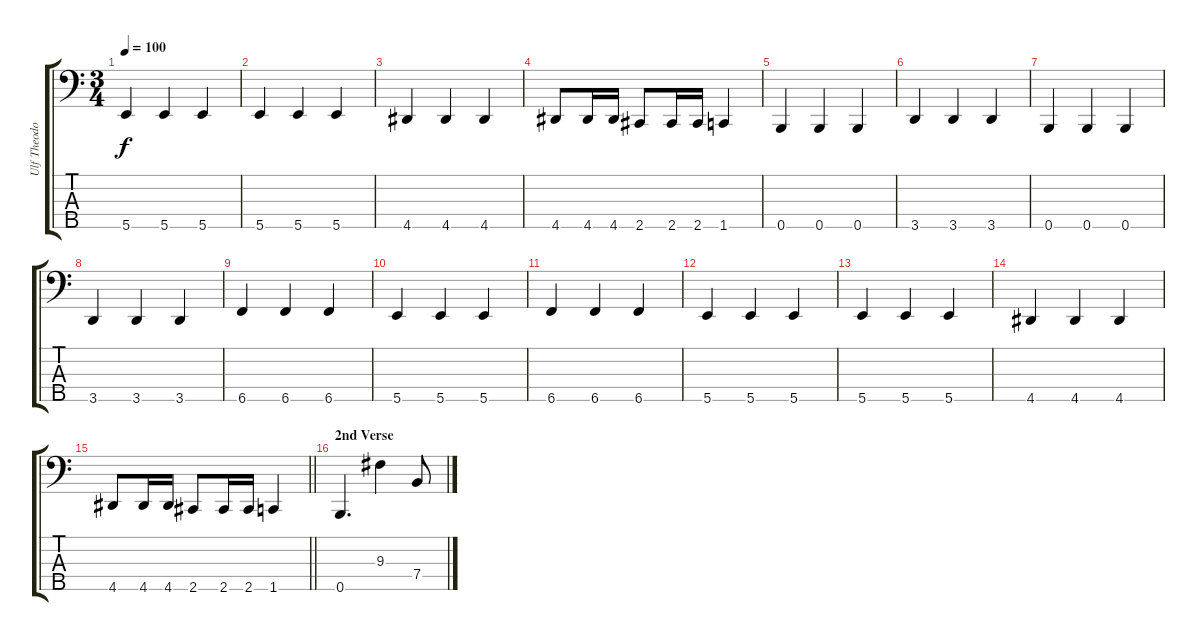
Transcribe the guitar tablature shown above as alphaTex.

\track ("Ulf Theodor Schwadorf (Bass)" "Ulf Theodo") {instrument electricbassfinger}
\staff {score tabs}
\tuning (G2 D2 A1 E1 B0) {hide}
\ts (3 4)
\tempo 100
\clef f4
\ks c
5.5.4{dy f} 5.5.4 5.5.4 |
5.5.4 5.5.4 5.5.4 |
4.5.4 4.5.4 4.5.4 |
4.5.8 4.5.16 4.5.16 2.5.8 2.5.16 2.5.16 1.5.4 |
0.5.4 0.5.4 0.5.4 |
3.5.4 3.5.4 3.5.4 |
0.5.4 0.5.4 0.5.4 |
3.5.4 3.5.4 3.5.4 |
6.5.4 6.5.4 6.5.4 |
5.5.4 5.5.4 5.5.4 |
6.5.4 6.5.4 6.5.4 |
5.5.4 5.5.4 5.5.4 |
5.5.4 5.5.4 5.5.4 |
4.5.4 4.5.4 4.5.4 |
\barLineRight lightlight
4.5.8 4.5.16 4.5.16 2.5.8 2.5.16 2.5.16 1.5.4 |
\section ("" "2nd Verse")
0.5.4{d} 9.3.4 7.4.8
